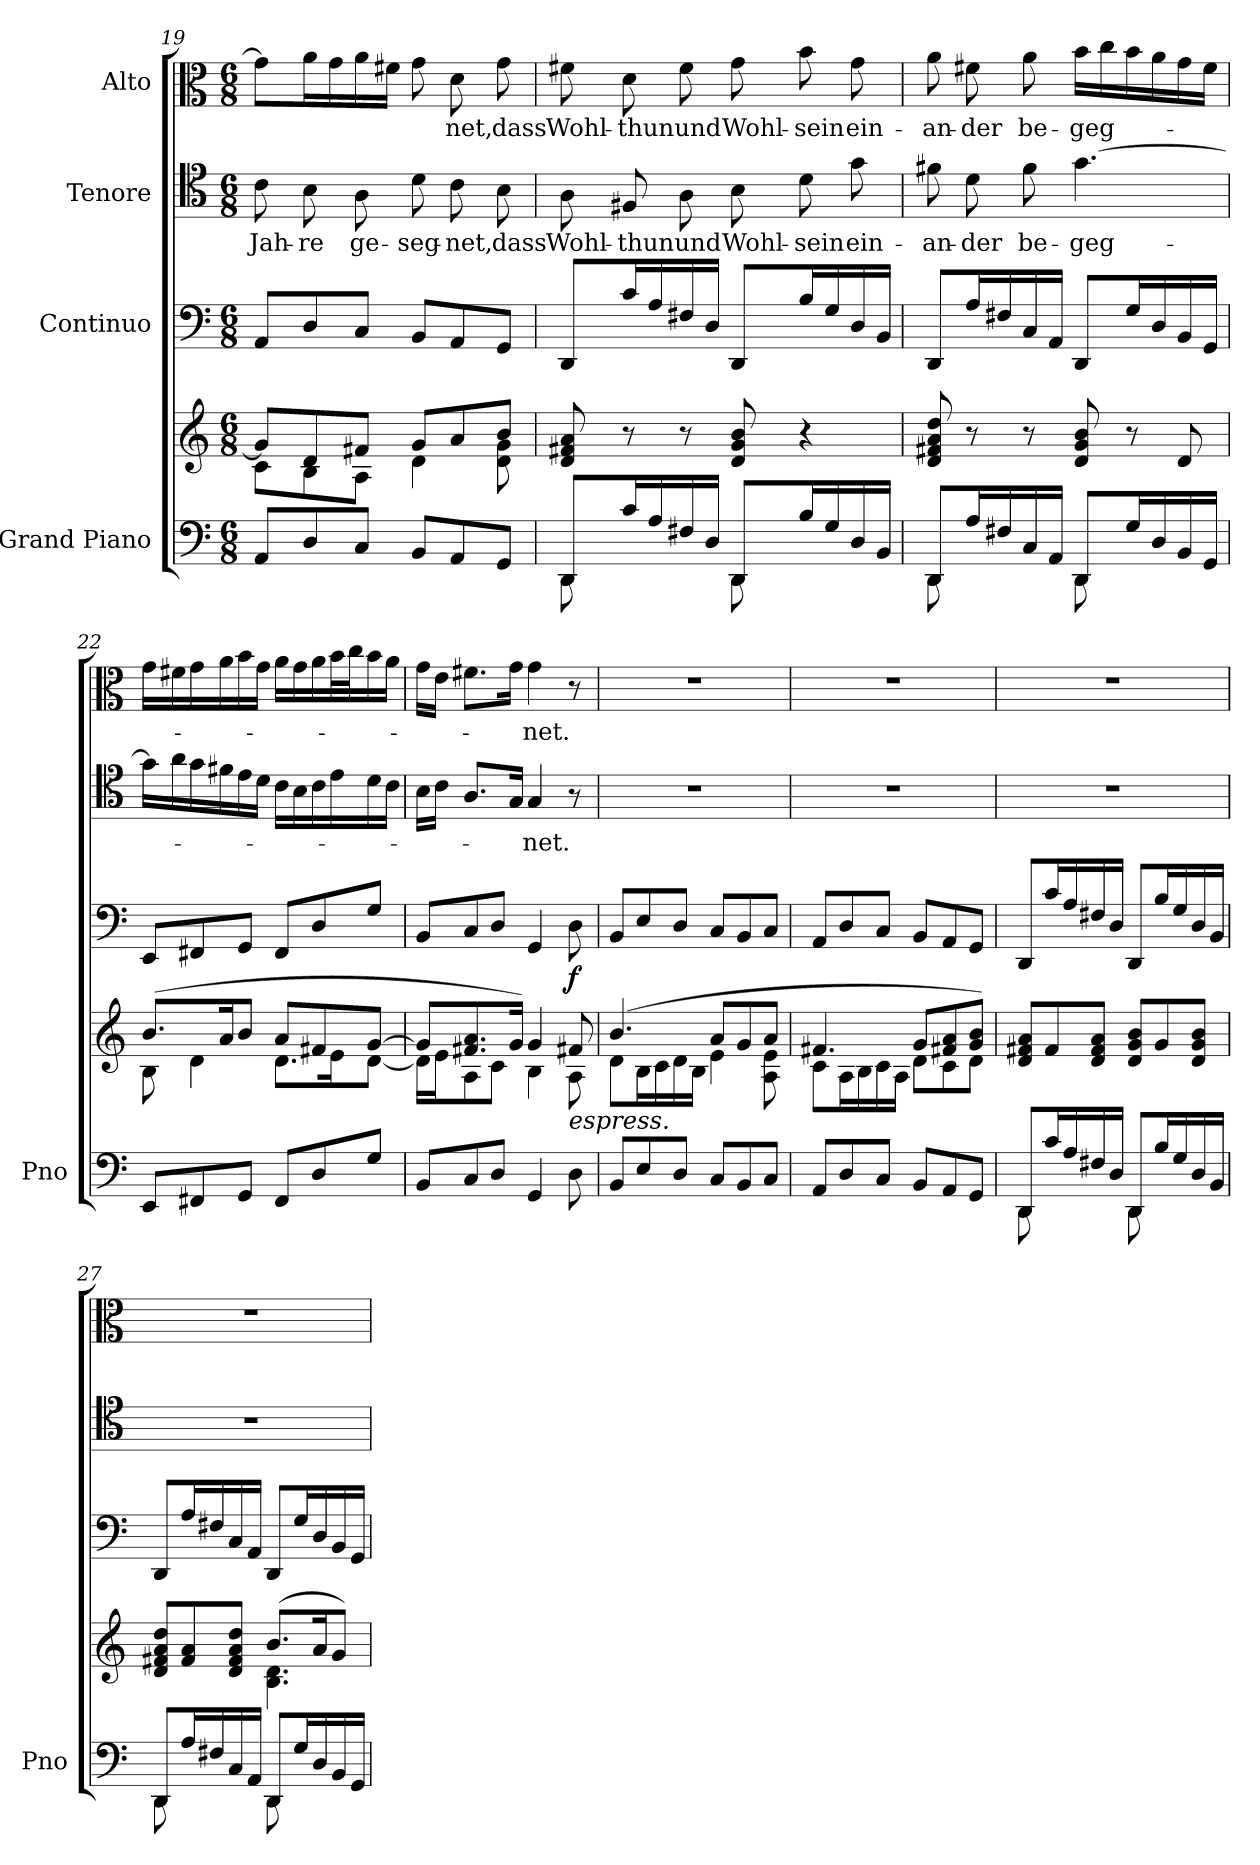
**kern	**kern	**kern	**dynam	**kern	**text	**kern	**text
*part4	*part4	*part3	*part3	*part2	*part2	*part1	*part1
*staff5	*staff4	*staff3	*staff3	*staff2	*staff2	*staff1	*staff1
*I"Grand Piano	*	*I"Continuo	*	*I"Tenore	*	*I"Alto	*
*I'Pno	*	*	*	*	*	*	*
*clefF4	*clefG2	*clefF4	*	*clefC4	*	*clefC3	*
*k[]	*k[]	*k[]	*	*k[]	*	*k[]	*
*M6/8	*M6/8	*M6/8	*	*M6/8	*	*M6/8	*
=19	=19	=19	=19	=19	=19	=19	=19
*	*^	*	*	*	*	*	*
!	!	!	!	!	!	!LO:LY:b	!	!
8AA/L	8g/L]	8c\L	8AA/L	.	8c\	Jah-	8g\L]	.
!	!	!	!	!	!	!LO:LY:b	!	!
8D/	8d/	8B\	8D/	.	8B\	-re	16a\L	.
.	.	.	.	.	.	.	16g\	.
!	!	!	!	!	!	!LO:LY:b	!	!
8C/J	8f#X/J	8A\J	8C/J	.	8A\	ge-	16a\	.
.	.	.	.	.	.	.	16f#X\JJ	.
!	!	!	!	!	!	!LO:LY:b	!	!
8BB/L	8g/L	4d\	8BB/L	.	8d\	-seg-	8g\	.
!	!	!	!	!	!	!LO:LY:b	!	!LO:LY:b
8AA/	8a/	.	8AA/	.	8c\	-net,	8d\	-net,
!	!	!	!	!	!	!LO:LY:b	!	!LO:LY:b
8GG/J	8b/J	8d\ 8g\	8GG/J	.	8B\	dass	8g\	dass
=20	=20	=20	=20	=20	=20	=20	=20	=20
*^	*	*	*	*	*	*	*	*
!	!	!	!	!	!	!	!LO:LY:b	!	!LO:LY:b
*	*	*v	*v	*	*	*	*	*	*
8DD/L	8DD\	8d/ 8f#X/ 8a/	8DD/L	.	8A\	Wohl-	8f#X\	Wohl-
!	!	!	!	!	!	!LO:LY:b	!	!LO:LY:b
16c/L	4ryy	8r	16c/L	.	8F#X/	-thun	8d\	-thun
16A/	.	.	16A/	.	.	.	.	.
!	!	!	!	!	!	!LO:LY:b	!	!LO:LY:b
16F#X/	.	8r	16F#X/	.	8A\	und	8f#\	und
16D/JJ	.	.	16D/JJ	.	.	.	.	.
!	!	!	!	!	!	!LO:LY:b	!	!LO:LY:b
8DD/L	8DD\	8d/ 8g/ 8b/	8DD/L	.	8B\	Wohl-	8g\	Wohl-
!	!	!	!	!	!	!LO:LY:b	!	!LO:LY:b
16B/L	4ryy	4r	16B/L	.	8d\	-sein	8b\	-sein
16G/	.	.	16G/	.	.	.	.	.
!	!	!	!	!	!	!LO:LY:b	!	!LO:LY:b
16D/	.	.	16D/	.	8g\	ein-	8g\	ein-
16BB/JJ	.	.	16BB/JJ	.	.	.	.	.
!!LO:LB:g=z
=21	=21	=21	=21	=21	=21	=21	=21	=21
!	!	!	!	!	!	!LO:LY:b	!	!LO:LY:b
8DD/L	8DD\	8d/ 8f#X/ 8a/ 8dd/	8DD/L	.	8f#X\	-an-	8a\	-an-
!	!	!	!	!	!	!LO:LY:b	!	!LO:LY:b
16A/L	4ryy	8r	16A/L	.	8d\	-der	8f#X\	-der
16F#X/	.	.	16F#X/	.	.	.	.	.
!	!	!	!	!	!	!LO:LY:b	!	!LO:LY:b
16C/	.	8r	16C/	.	8f#\	be-	8a\	be-
16AA/JJ	.	.	16AA/JJ	.	.	.	.	.
!	!	!	!	!	!	!LO:LY:b	!	!LO:LY:b
8DD/L	8DD\	8d/ 8g/ 8b/	8DD/L	.	[4.g\	-geg-	16b\LL	-geg-
.	.	.	.	.	.	.	16cc\	.
16G/L	4ryy	8r	16G/L	.	.	.	16b\	.
16D/	.	.	16D/	.	.	.	16a\	.
16BB/	.	8d/	16BB/	.	.	.	16g\	.
16GG/JJ	.	.	16GG/JJ	.	.	.	16f#\JJ	.
*v	*v	*	*	*	*	*	*	*
=22	=22	=22	=22	=22	=22	=22	=22
*	*^	*	*	*	*	*	*
8EE/L	(>8.b/L	8B\	8EE/L	.	16g\LL]	.	16g\LL	.
.	.	.	.	.	16a\	.	16f#X\	.
8FF#X/	.	4d\	8FF#X/	.	16g\	.	16g\	.
.	16a/K	.	.	.	16f#X\	.	16a\	.
8GG/J	8b/J	.	8GG/J	.	16e\	.	16b\	.
.	.	.	.	.	16d\JJ	.	16g\JJ	.
8FF#/L	8a/L	8.d\L	8FF#/L	.	16c\LL	.	16a\LL	.
.	.	.	.	.	16B\	.	16g\	.
8D/	8f#X/	.	8D/	.	16c\	.	16a\	.
.	.	16e\K	.	.	16e\	.	32b\L	.
.	.	.	.	.	.	.	32cc\J	.
8G/J	[8g/J	[8d\J	8G/J	.	16d\	.	16b\	.
.	.	.	.	.	16c\JJ	.	16a\JJ	.
=23	=23	=23	=23	=23	=23	=23	=23	=23
8BB/L	8g/L]	16d\LL]	8BB/L	.	16B\LL	.	16g\LL	.
.	.	16e\J	.	.	16c\JJ	.	16e\JJ	.
8C/	8.f#X/ 8.a/	8A\	8C/	.	8.A/L	.	8.f#X\L	.
8D/J	.	8c\J	8D/J	.	.	.	.	.
.	16g/Jk)	.	.	.	16G/Jk	.	16g\Jk	.
!	!	!	!	!	!	!LO:LY:b	!	!LO:LY:b
4GG/	4g/	4B\	4GG/	.	4G/	-net.	4g\	net.
!	!LO:TX:b:i:t=espress.	!	!	!	!	!	!	!
!	!	!	!	!LO:DY:b	!	!	!	!
8D\	8f#X/	8A\	8D\	f	8r	.	8r	.
=24	=24	=24	=24	=24	=24	=24	=24	=24
8BB/L	(>4.b/	8d\L	8BB/L	.	2.r	.	2.r	.
8E/	.	16B\L	8E/	.	.	.	.	.
.	.	16c\	.	.	.	.	.	.
8D/J	.	16d\	8D/J	.	.	.	.	.
.	.	16B\JJ	.	.	.	.	.	.
8C/L	8a/L	4e\	8C/L	.	.	.	.	.
8BB/	8g/	.	8BB/	.	.	.	.	.
8C/J	8a/J	8A\ 8e\	8C/J	.	.	.	.	.
=25	=25	=25	=25	=25	=25	=25	=25	=25
8AA/L	4.f#X/	8c\L	8AA/L	.	2.r	.	2.r	.
8D/	.	16A\L	8D/	.	.	.	.	.
.	.	16B\	.	.	.	.	.	.
8C/J	.	16c\	8C/J	.	.	.	.	.
.	.	16A\JJ	.	.	.	.	.	.
8BB/L	8g/L	8d\L	8BB/L	.	.	.	.	.
8AA/	8f#X/ 8a/	8c\	8AA/	.	.	.	.	.
8GG/J	8g/ 8b/J)	8d\J	8GG/J	.	.	.	.	.
*	*v	*v	*	*	*	*	*	*
!!LO:LB:g=z
=26	=26	=26	=26	=26	=26	=26	=26
*^	*	*	*	*	*	*	*
8DD/L	8DD\	8d/ 8f#X/ 8a/L	8DD/L	.	2.r	.	2.r	.
16c/L	4ryy	8f#/	16c/L	.	.	.	.	.
16A/	.	.	16A/	.	.	.	.	.
16F#X/	.	8d/ 8f#/ 8a/J	16F#X/	.	.	.	.	.
16D/JJ	.	.	16D/JJ	.	.	.	.	.
8DD/L	8DD\	8d/ 8g/ 8b/L	8DD/L	.	.	.	.	.
16B/L	4ryy	8g/	16B/L	.	.	.	.	.
16G/	.	.	16G/	.	.	.	.	.
16D/	.	8d/ 8g/ 8b/J	16D/	.	.	.	.	.
16BB/JJ	.	.	16BB/JJ	.	.	.	.	.
=27	=27	=27	=27	=27	=27	=27	=27	=27
*	*	*^	*	*	*	*	*	*
8DD/L	8DD\	8d/ 8f#X/ 8a/ 8dd/L	4.ryy	8DD/L	.	2.r	.	2.r	.
16A/L	4ryy	8f#/ 8a/	.	16A/L	.	.	.	.	.
16F#X/	.	.	.	16F#X/	.	.	.	.	.
16C/	.	8d/ 8f#/ 8a/ 8dd/J	.	16C/	.	.	.	.	.
16AA/JJ	.	.	.	16AA/JJ	.	.	.	.	.
8DD/L	8DD\	(>8.b/L	4.B\ 4.d\	8DD/L	.	.	.	.	.
16G/L	4ryy	.	.	16G/L	.	.	.	.	.
16D/	.	16a/K	.	16D/	.	.	.	.	.
16BB/	.	8g/J)	.	16BB/	.	.	.	.	.
16GG/JJ	.	.	.	16GG/JJ	.	.	.	.	.
*v	*v	*	*	*	*	*	*	*	*
*	*v	*v	*	*	*	*	*	*
=	=	=	=	=	=	=	=
*-	*-	*-	*-	*-	*-	*-	*-
